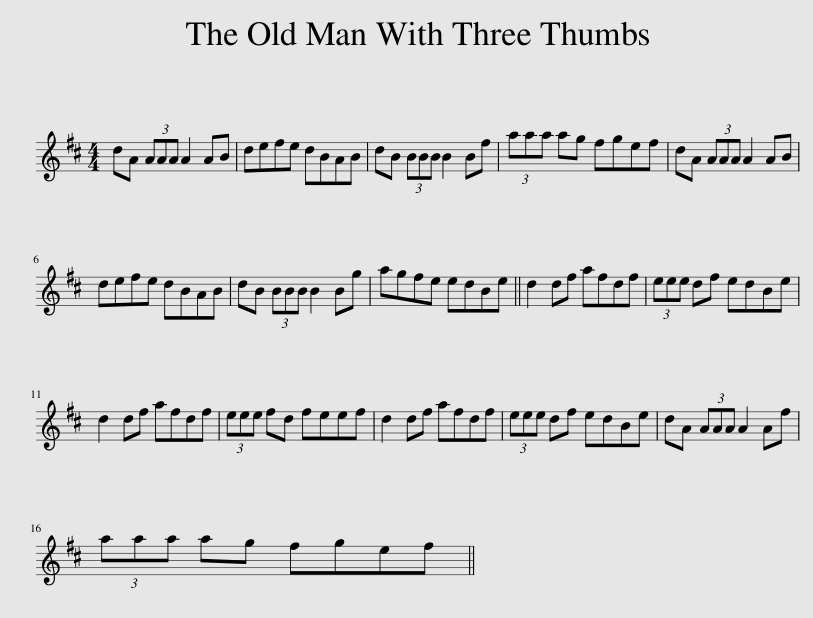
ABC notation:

X:1
L:1/8
M:4/4
I:linebreak $
K:D
V:1 treble
V:1
 dA (3AAA A2 AB | defe dBAB | dB (3BBB B2 Bf | (3aaa ag fgef | dA (3AAA A2 AB |$ %5
 defe dBAB | dB (3BBB B2 Bg | agfe edBe || d2 df afdf | (3eee df edBe |$ %10
 d2 df afdf | (3eee fd feef | d2 df afdf | (3eee df edBe | dA (3AAA A2 Af |$ %15
 (3aaa ag fgef || %16
